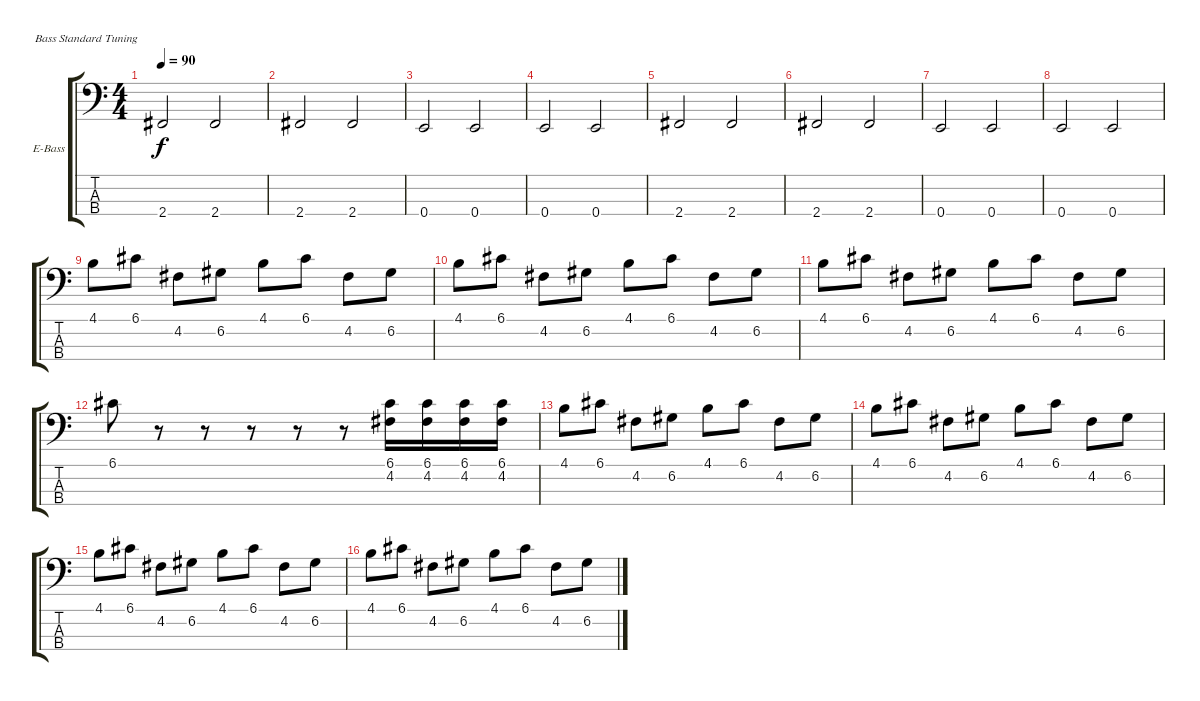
\bracketExtendMode groupsimilarinstruments
\firstSystemTrackNameOrientation horizontal
\otherSystemsTrackNameOrientation horizontal
\track ("bass" "E-Bass") {instrument electricbassfinger}
\staff {score tabs}
\tuning (G2 D2 A1 E1)
\ts (4 4)
\tempo 90
\clef f4
\ks c
2.4.2{dy f} 2.4.2 |
2.4.2 2.4.2 |
0.4.2 0.4.2 |
0.4.2 0.4.2 |
2.4.2 2.4.2 |
2.4.2 2.4.2 |
0.4.2 0.4.2 |
0.4.2 0.4.2 |
4.1.8 6.1.8 4.2.8 6.2.8 4.1.8 6.1.8 4.2.8 6.2.8 |
4.1.8 6.1.8 4.2.8 6.2.8 4.1.8 6.1.8 4.2.8 6.2.8 |
4.1.8 6.1.8 4.2.8 6.2.8 4.1.8 6.1.8 4.2.8 6.2.8 |
6.1.8 r.8 r.8 r.8 r.8 r.8 (4.2 6.1).16 (4.2 6.1).16 (4.2 6.1).16 (4.2 6.1).16 |
4.1.8 6.1.8 4.2.8 6.2.8 4.1.8 6.1.8 4.2.8 6.2.8 |
4.1.8 6.1.8 4.2.8 6.2.8 4.1.8 6.1.8 4.2.8 6.2.8 |
4.1.8 6.1.8 4.2.8 6.2.8 4.1.8 6.1.8 4.2.8 6.2.8 |
4.1.8 6.1.8 4.2.8 6.2.8 4.1.8 6.1.8 4.2.8 6.2.8
